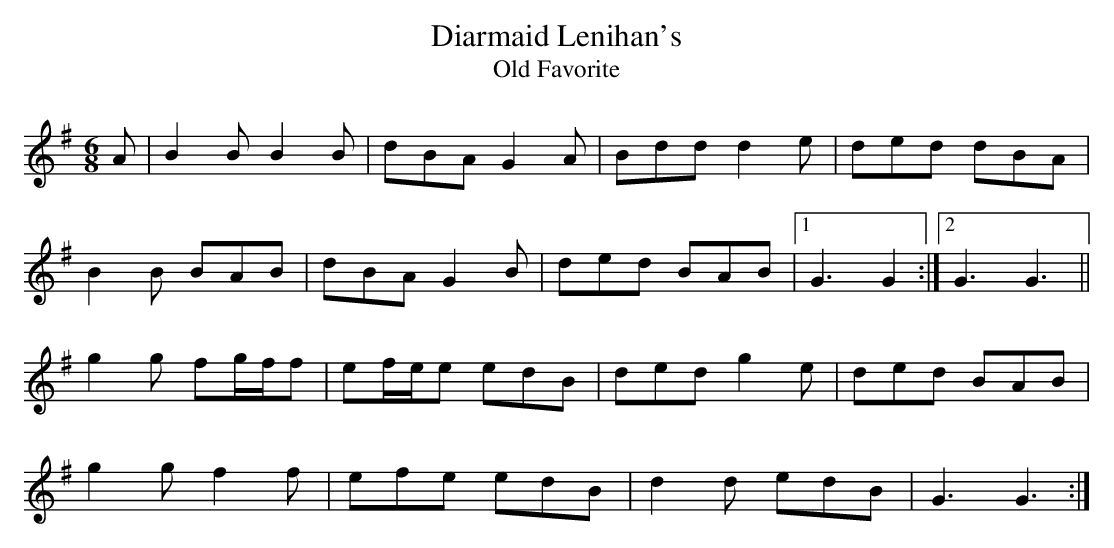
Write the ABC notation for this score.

X:1
T: Diarmaid Lenihan's
T: Old Favorite
L: 1/8
M: 6/8
K: G
A|B2B B2B|dBA G2A|Bdd d2e|ded dBA|
B2B BAB|dBA G2B|ded BAB|1 G3 G2 :|2 G3 G3||
g2g fg/f/f|ef/e/e edB|ded g2e|ded BAB|
g2g f2f|efe edB|d2d edB|G3 G3 :|
